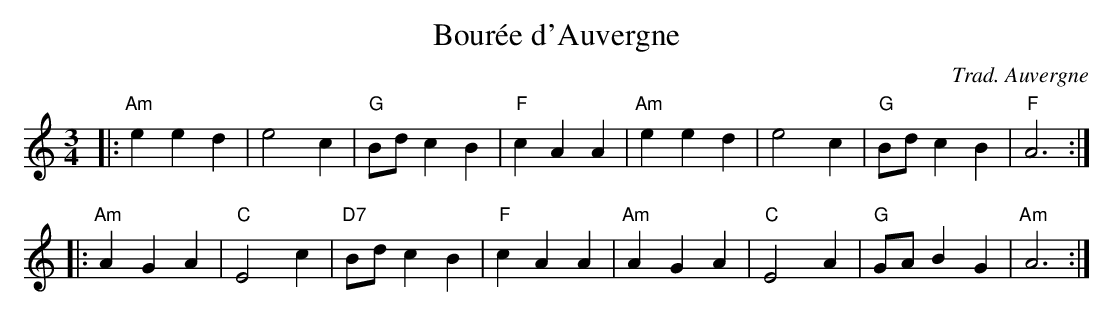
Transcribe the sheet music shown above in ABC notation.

X:1
T: Bour\'ee d'Auvergne
O: Trad. Auvergne
M: 3/4
L: 1/8
K: Am
|:\
"Am"e2 e2 d2 | e4 c2 | "G"Bd c2 B2 | "F"c2 A2 A2 |\
"Am"e2 e2 d2 | e4 c2 | "G"Bd c2 B2 | "F"A6 :|
|:\
"Am"A2 G2 A2 | "C"E4 c2 | "D7"Bd c2 B2 | "F"c2 A2 A2 |\
"Am"A2 G2 A2 | "C"E4 A2 | "G"GA B2 G2 | "Am"A6 :|
